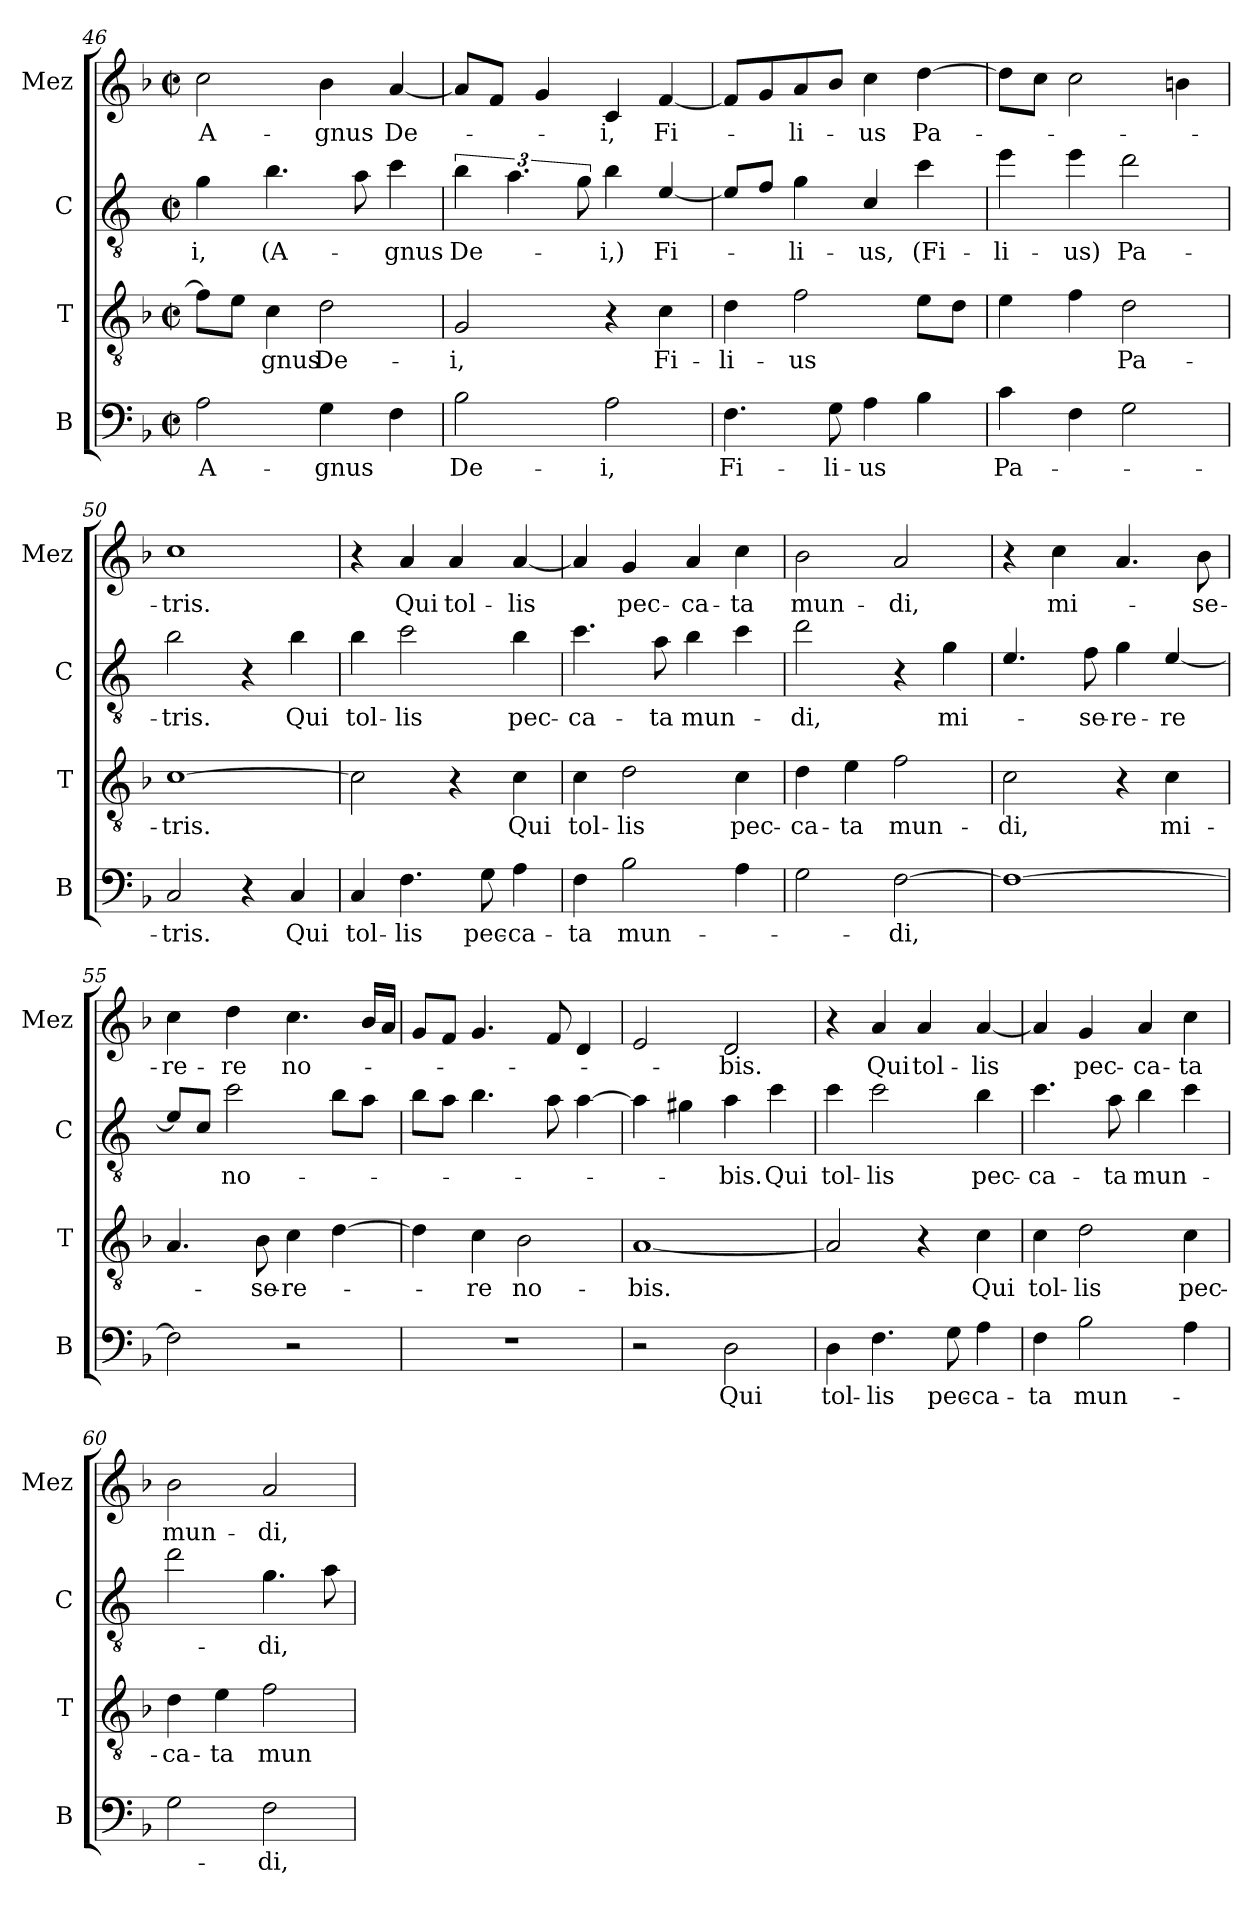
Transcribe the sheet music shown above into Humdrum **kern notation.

**kern	**text	**kern	**text	**kern	**text	**kern	**text
*part4	*part4	*part3	*part3	*part2	*part2	*part1	*part1
*staff4	*staff4	*staff3	*staff3	*staff2	*staff2	*staff1	*staff1
*I"B	*	*I"T	*	*I"C	*	*I"Mez	*
*I'B	*	*I'T	*	*I'C	*	*I'Mez	*
*clefF4	*	*clefGv2	*	*clefGv2	*	*clefG2	*
*	*	*	*	*ITrd4c7	*	*	*
*k[b-]	*	*k[b-]	*	*k[b-]	*	*k[b-]	*
*M2/2	*	*M2/2	*	*M2/2	*	*M2/2	*
*met(c|)	*	*met(c|)	*	*met(c|)	*	*met(c|)	*
=46	=46	=46	=46	=46	=46	=46	=46
!	!LO:LY:b	!	!	!	!LO:LY:b	!	!LO:LY:b
2A\	A-	8f\L]	.	4c\	-i,	2cc\	A-
.	.	8e\J	.	.	.	.	.
!	!	!	!LO:LY:b	!	!LO:LY:b	!	!
.	.	4c\	-gnus	4.e\	(A-	.	.
!	!LO:LY:b	!	!LO:LY:b	!	!	!	!LO:LY:b
4G\	-gnus	2d\	De-	.	.	4b-\	-gnus
.	.	.	.	8d\	.	.	.
!	!	!	!	!	!LO:LY:b	!	!LO:LY:b
4F\	.	.	.	4f\	-gnus	[4a/	De-
=47	=47	=47	=47	=47	=47	=47	=47
!	!LO:LY:b	!	!LO:LY:b	!	!LO:LY:b	!	!
2B-\	De-	2G/	-i,	6e\	De-	8a/L]	.
.	.	.	.	.	.	8f/J	.
.	.	.	.	6.d\	.	.	.
.	.	.	.	.	.	4g/	.
.	.	.	.	12c\	.	.	.
!	!LO:LY:b	!	!	!	!LO:LY:b	!	!LO:LY:b
2A\	-i,	4r	.	4e\	-i,)	4c/	-i,
!	!	!	!LO:LY:b	!	!LO:LY:b	!	!LO:LY:b
.	.	4c\	Fi-	[4A/	Fi-	[4f/	Fi-
=48	=48	=48	=48	=48	=48	=48	=48
!	!LO:LY:b	!	!LO:LY:b	!	!	!	!
4.F\	Fi-	4d\	-li-	8A/L]	.	8f/L]	.
.	.	.	.	8B-/J	.	8g/	.
!	!	!	!LO:LY:b	!	!LO:LY:b	!	!LO:LY:b
.	.	2f\	-us	4c\	-li-	8a/	-li-
!	!LO:LY:b	!	!	!	!	!	!
8G\	-li-	.	.	.	.	8b-/J	.
!	!LO:LY:b	!	!	!	!LO:LY:b	!	!LO:LY:b
4A\	-us	.	.	4F/	-us,	4cc\	-us
!	!	!	!	!	!LO:LY:b	!	!LO:LY:b
4B-\	.	8e\L	.	4f\	(Fi-	[4dd\	Pa-
.	.	8d\J	.	.	.	.	.
!!LO:LB:g=z
=49	=49	=49	=49	=49	=49	=49	=49
!	!LO:LY:b	!	!	!	!LO:LY:b	!	!
4c\	Pa-	4e\	.	4a\	-li-	8dd\L]	.
.	.	.	.	.	.	8cc\J	.
!	!	!	!	!	!LO:LY:b	!	!
4F\	.	4f\	.	4a\	-us)	2cc\	.
!	!	!	!LO:LY:b	!	!LO:LY:b	!	!
2G\	.	2d\	Pa-	2g\	Pa-	.	.
.	.	.	.	.	.	4bn\	.
=50	=50	=50	=50	=50	=50	=50	=50
!	!LO:LY:b	!	!LO:LY:b	!	!LO:LY:b	!	!LO:LY:b
2C/	-tris.	[1c	-tris.	2e\	-tris.	1cc	-tris.
4r	.	.	.	4r	.	.	.
!	!LO:LY:b	!	!	!	!LO:LY:b	!	!
4C/	Qui	.	.	4e\	Qui	.	.
=51	=51	=51	=51	=51	=51	=51	=51
!	!LO:LY:b	!	!	!	!LO:LY:b	!	!
4C/	tol-	2c\]	.	4e\	tol-	4r	.
!	!LO:LY:b	!	!	!	!LO:LY:b	!	!LO:LY:b
4.F\	-lis	.	.	2f\	-lis	4a/	Qui
!	!	!	!	!	!	!	!LO:LY:b
.	.	4r	.	.	.	4a/	tol-
!	!LO:LY:b	!	!	!	!	!	!
8G\	pec-	.	.	.	.	.	.
!	!LO:LY:b	!	!LO:LY:b	!	!LO:LY:b	!	!LO:LY:b
4A\	-ca-	4c\	Qui	4e\	pec-	[4a/	-lis
=52	=52	=52	=52	=52	=52	=52	=52
!	!LO:LY:b	!	!LO:LY:b	!	!LO:LY:b	!	!
4F\	-ta	4c\	tol-	4.f\	-ca-	4a/]	.
!	!LO:LY:b	!	!LO:LY:b	!	!	!	!LO:LY:b
2B-\	mun-	2d\	-lis	.	.	4g/	pec-
!	!	!	!	!	!LO:LY:b	!	!
.	.	.	.	8d\	ta	.	.
!	!	!	!	!	!LO:LY:b	!	!LO:LY:b
.	.	.	.	4e\	mun-	4a/	-ca-
!	!	!	!LO:LY:b	!	!	!	!LO:LY:b
4A\	.	4c\	pec-	4f\	.	4cc\	-ta
=53	=53	=53	=53	=53	=53	=53	=53
!	!	!	!LO:LY:b	!	!LO:LY:b	!	!LO:LY:b
2G\	.	4d\	-ca-	2g\	-di,	2b-\	mun-
!	!	!	!LO:LY:b	!	!	!	!
.	.	4e\	-ta	.	.	.	.
!	!LO:LY:b	!	!LO:LY:b	!	!	!	!LO:LY:b
[2F\	-di,	2f\	mun-	4r	.	2a/	-di,
!	!	!	!	!	!LO:LY:b	!	!
.	.	.	.	4c\	mi-	.	.
!!LO:PB:g=z
=54	=54	=54	=54	=54	=54	=54	=54
!	!	!	!LO:LY:b	!	!	!	!
1F_	.	2c\	-di,	4.A/	.	4r	.
!	!	!	!	!	!	!	!LO:LY:b
.	.	.	.	.	.	4cc\	mi-
!	!	!	!	!	!LO:LY:b	!	!
.	.	.	.	8B-\	-se-	.	.
!	!	!	!	!	!LO:LY:b	!	!
.	.	4r	.	4c\	-re-	4.a/	.
!	!	!	!LO:LY:b	!	!LO:LY:b	!	!
.	.	4c\	mi-	[4A/	-re	.	.
!	!	!	!	!	!	!	!LO:LY:b
.	.	.	.	.	.	8b-\	-se-
=55	=55	=55	=55	=55	=55	=55	=55
!	!	!	!	!	!	!	!LO:LY:b
2F\]	.	4.A/	.	8A/L]	.	4cc\	-re-
.	.	.	.	8F/J	.	.	.
!	!	!	!	!	!LO:LY:b	!	!LO:LY:b
.	.	.	.	2f\	no-	4dd\	-re
!	!	!	!LO:LY:b	!	!	!	!
.	.	8B-\	-se-	.	.	.	.
!	!	!	!LO:LY:b	!	!	!	!LO:LY:b
2r	.	4c\	-re-	.	.	4.cc\	no-
.	.	[4d\	.	8e\L	.	.	.
.	.	.	.	8d\J	.	16b-/LL	.
.	.	.	.	.	.	16a/JJ	.
=56	=56	=56	=56	=56	=56	=56	=56
1r	.	4d\]	.	8e\L	.	8g/L	.
.	.	.	.	8d\J	.	8f/J	.
!	!	!	!LO:LY:b	!	!	!	!
.	.	4c\	-re	4.e\	.	4.g/	.
!	!	!	!LO:LY:b	!	!	!	!
.	.	2B-\	no-	.	.	.	.
.	.	.	.	8d\	.	8f/	.
.	.	.	.	[4d\	.	4d/	.
=57	=57	=57	=57	=57	=57	=57	=57
!	!	!	!LO:LY:b	!	!	!	!
2r	.	[1A	-bis.	4d\]	.	2e/	.
.	.	.	.	4c#X\	.	.	.
!	!LO:LY:b	!	!	!	!LO:LY:b	!	!LO:LY:b
2D\	Qui	.	.	4d\	-bis.	2d/	-bis.
!	!	!	!	!	!LO:LY:b	!	!
.	.	.	.	4f\	Qui	.	.
=58	=58	=58	=58	=58	=58	=58	=58
!	!LO:LY:b	!	!	!	!LO:LY:b	!	!
4D\	tol-	2A/]	.	4f\	tol-	4r	.
!	!LO:LY:b	!	!	!	!LO:LY:b	!	!LO:LY:b
4.F\	-lis	.	.	2f\	-lis	4a/	Qui
!	!	!	!	!	!	!	!LO:LY:b
.	.	4r	.	.	.	4a/	tol-
!	!LO:LY:b	!	!	!	!	!	!
8G\	pec-	.	.	.	.	.	.
!	!LO:LY:b	!	!LO:LY:b	!	!LO:LY:b	!	!LO:LY:b
4A\	-ca-	4c\	Qui	4e\	pec-	[4a/	-lis
!!LO:LB:g=z
=59	=59	=59	=59	=59	=59	=59	=59
!	!LO:LY:b	!	!LO:LY:b	!	!LO:LY:b	!	!
4F\	-ta	4c\	tol-	4.f\	-ca-	4a/]	.
!	!LO:LY:b	!	!LO:LY:b	!	!	!	!LO:LY:b
2B-\	mun-	2d\	-lis	.	.	4g/	pec-
!	!	!	!	!	!LO:LY:b	!	!
.	.	.	.	8d\	-ta	.	.
!	!	!	!	!	!LO:LY:b	!	!LO:LY:b
.	.	.	.	4e\	mun-	4a/	-ca-
!	!	!	!LO:LY:b	!	!	!	!LO:LY:b
4A\	.	4c\	pec-	4f\	.	4cc\	-ta
=60	=60	=60	=60	=60	=60	=60	=60
!	!	!	!LO:LY:b	!	!	!	!LO:LY:b
2G\	.	4d\	-ca-	2g\	.	2b-\	mun-
!	!	!	!LO:LY:b	!	!	!	!
.	.	4e\	-ta	.	.	.	.
!	!LO:LY:b	!	!LO:LY:b	!	!LO:LY:b	!	!LO:LY:b
2F\	-di,	2f\	mun-	4.c\	-di,	2a/	-di,
.	.	.	.	8d\	.	.	.
=	=	=	=	=	=	=	=
*-	*-	*-	*-	*-	*-	*-	*-
